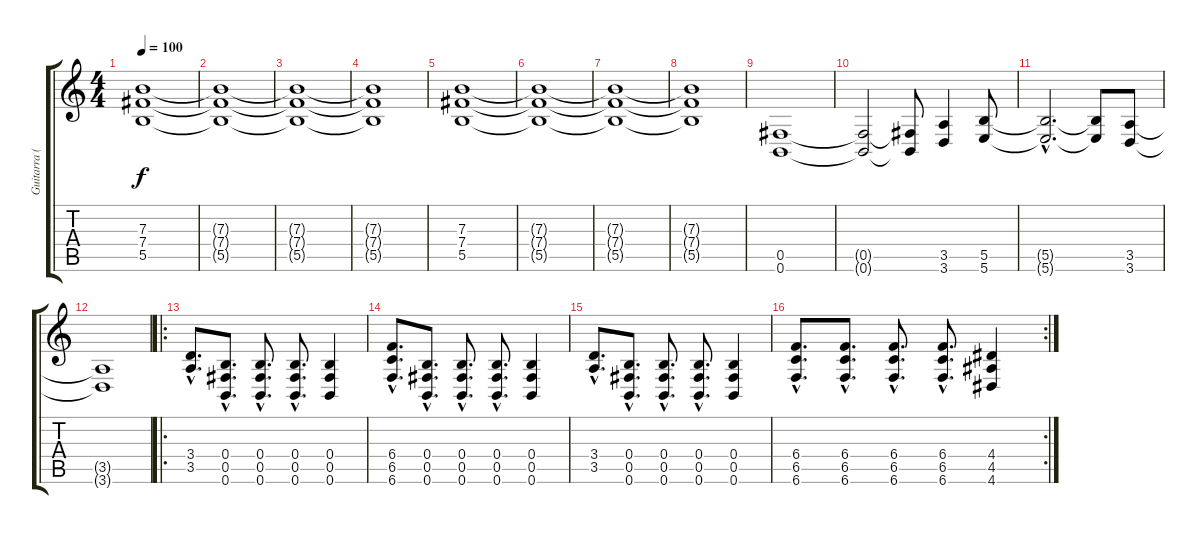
\track ("Guitarra (Mike)" "Guitarra (") {instrument distortionguitar}
\staff {score tabs}
\tuning (Db4 Ab3 E3 B2 Gb2 B1) {hide}
\ts (4 4)
\tempo 100
\clef g2
\ks c
(7.3 7.4 5.5).1{dy f volume 7 balance 0 instrument distortionguitar} |
(7.3{t} 7.4{t} 5.5{t}).1 |
(7.3{t} 7.4{t} 5.5{t}).1 |
(7.3{t} 7.4{t} 5.5{t}).1 |
(7.3 7.4 5.5).1{volume 7 balance 0 instrument distortionguitar} |
(7.3{t} 7.4{t} 5.5{t}).1 |
(7.3{t} 7.4{t} 5.5{t}).1 |
(7.3{t} 7.4{t} 5.5{t}).1 |
(0.5 0.6).1{volume 12 balance 8} |
(0.5{t} 0.6{t}).2 (0.5{t} 0.6{t}).8 (3.5 3.6).4 (5.5 5.6).8 |
(5.5{hac t} 5.6{hac t}).2{d} (5.5{t} 5.6{t}).8 (3.5 3.6).8 |
(3.5{t} 3.6{t}).1 |
\ro
(3.4{hac} 3.5{hac}).8{d} (0.4{hac} 0.5{hac} 0.6{hac}).8{d} (0.4{hac} 0.5{hac} 0.6{hac}).8{d} (0.4{hac} 0.5{hac} 0.6{hac}).8{d} (0.4 0.5 0.6).4 |
(6.4{hac} 6.5{hac} 6.6{hac}).8{d} (0.4{hac} 0.5{hac} 0.6{hac}).8{d} (0.4{hac} 0.5{hac} 0.6{hac}).8{d} (0.4{hac} 0.5{hac} 0.6{hac}).8{d} (0.4 0.5 0.6).4 |
(3.4{hac} 3.5{hac}).8{d} (0.4{hac} 0.5{hac} 0.6{hac}).8{d} (0.4{hac} 0.5{hac} 0.6{hac}).8{d} (0.4{hac} 0.5{hac} 0.6{hac}).8{d} (0.4 0.5 0.6).4 |
\rc 2
(6.4{hac} 6.5{hac} 6.6{hac}).8{d} (6.4{hac} 6.5{hac} 6.6{hac}).8{d} (6.4{hac} 6.5{hac} 6.6{hac}).8{d} (6.4{hac} 6.5{hac} 6.6{hac}).8{d} (4.4 4.5 4.6).4
